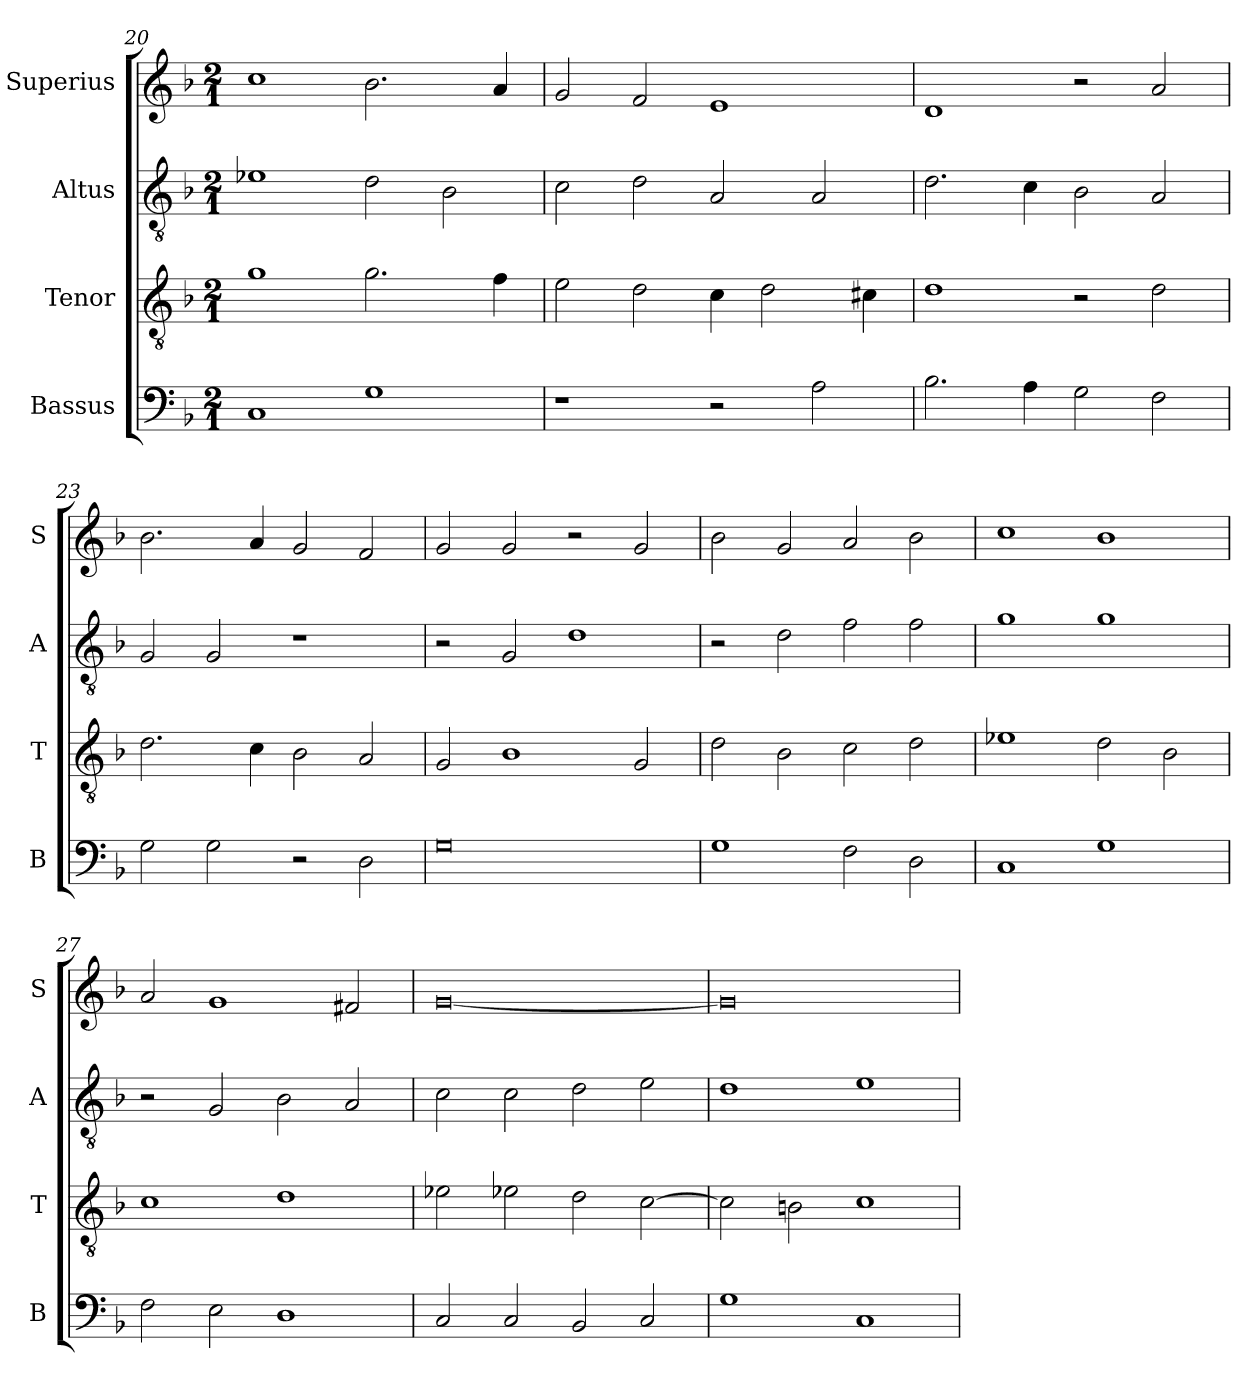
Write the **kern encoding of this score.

**kern	**kern	**kern	**kern
*part4	*part3	*part2	*part1
*staff4	*staff3	*staff2	*staff1
*I"Bassus	*I"Tenor	*I"Altus	*I"Superius
*I'B	*I'T	*I'A	*I'S
*clefF4	*clefGv2	*clefGv2	*clefG2
*k[b-]	*k[b-]	*k[b-]	*k[b-]
*F:	*F:	*F:	*F:
*M2/1	*M2/1	*M2/1	*M2/1
=20	=20	=20	=20
1C	1g	1e-X	1cc
1G	2.g	2d	2.b-
.	.	2B-	.
.	4f	.	4a
=21	=21	=21	=21
1r	2e	2c	2g
.	2d	2d	2f
2r	4c	2A	1e
.	2d	.	.
2A	.	2A	.
.	4c#X	.	.
=22	=22	=22	=22
2.B-	1d	2.d	1d
4A	.	4c	.
2G	2r	2B-	2r
2F	2d	2A	2a
=23	=23	=23	=23
2G	2.d	2G	2.b-
2G	.	2G	.
.	4c	.	4a
2r	2B-	1r	2g
2D	2A	.	2f
=24	=24	=24	=24
0G	2G	2r	2g
.	1B-	2G	2g
.	.	1d	2r
.	2G	.	2g
=25	=25	=25	=25
1G	2d	2r	2b-
.	2B-	2d	2g
2F	2c	2f	2a
2D	2d	2f	2b-
=26	=26	=26	=26
1C	1e-X	1g	1cc
1G	2d	1g	1b-
.	2B-	.	.
=27	=27	=27	=27
2F	1c	2r	2a
2E	.	2G	1g
1D	1d	2B-	.
.	.	2A	2f#X
=28	=28	=28	=28
2C	2e-X	2c	[0g
2C	2e-X	2c	.
2BB-	2d	2d	.
2C	[2c	2e	.
=29	=29	=29	=29
1G	2c]	1d	0g]
.	2Bn	.	.
1C	1c	1e	.
=	=	=	=
*-	*-	*-	*-
